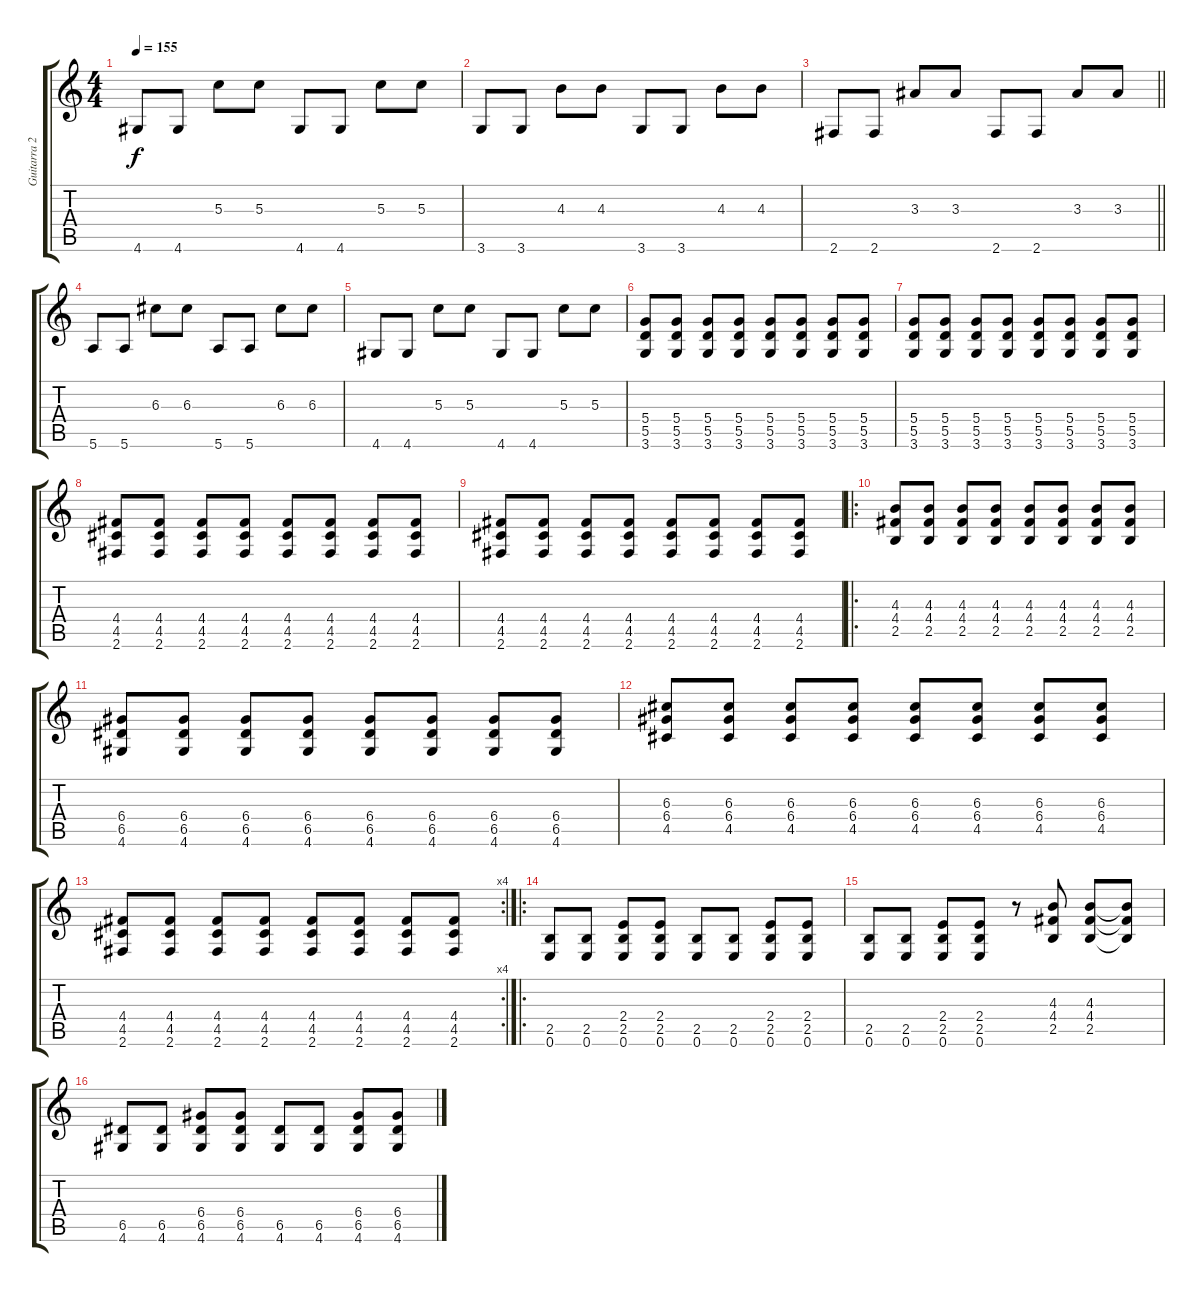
\track ("Guitarra 2 RSE" "Guitarra 2") {instrument overdrivenguitar}
\staff {score tabs}
\tuning (E4 B3 G3 D3 A2 E2) {hide}
\ts (4 4)
\tempo 155
\clef g2
\ks c
4.6.8{dy f} 4.6.8 5.3.8 5.3.8 4.6.8 4.6.8 5.3.8 5.3.8 |
3.6.8 3.6.8 4.3.8 4.3.8 3.6.8 3.6.8 4.3.8 4.3.8 |
\barLineRight lightlight
2.6.8 2.6.8 3.3.8 3.3.8 2.6.8 2.6.8 3.3.8 3.3.8 |
5.6.8 5.6.8 6.3.8 6.3.8 5.6.8 5.6.8 6.3.8 6.3.8 |
4.6.8 4.6.8 5.3.8 5.3.8 4.6.8 4.6.8 5.3.8 5.3.8 |
(5.4 5.5 3.6).8 (5.4 5.5 3.6).8 (5.4 5.5 3.6).8 (5.4 5.5 3.6).8 (5.4 5.5 3.6).8 (5.4 5.5 3.6).8 (5.4 5.5 3.6).8 (5.4 5.5 3.6).8 |
(5.4 5.5 3.6).8 (5.4 5.5 3.6).8 (5.4 5.5 3.6).8 (5.4 5.5 3.6).8 (5.4 5.5 3.6).8 (5.4 5.5 3.6).8 (5.4 5.5 3.6).8 (5.4 5.5 3.6).8 |
(4.4 4.5 2.6).8 (4.4 4.5 2.6).8 (4.4 4.5 2.6).8 (4.4 4.5 2.6).8 (4.4 4.5 2.6).8 (4.4 4.5 2.6).8 (4.4 4.5 2.6).8 (4.4 4.5 2.6).8 |
(4.4 4.5 2.6).8 (4.4 4.5 2.6).8 (4.4 4.5 2.6).8 (4.4 4.5 2.6).8 (4.4 4.5 2.6).8 (4.4 4.5 2.6).8 (4.4 4.5 2.6).8 (4.4 4.5 2.6).8 |
\ro
(4.3 4.4 2.5).8 (4.3 4.4 2.5).8 (4.3 4.4 2.5).8 (4.3 4.4 2.5).8 (4.3 4.4 2.5).8 (4.3 4.4 2.5).8 (4.3 4.4 2.5).8 (4.3 4.4 2.5).8 |
(6.4 6.5 4.6).8 (6.4 6.5 4.6).8 (6.4 6.5 4.6).8 (6.4 6.5 4.6).8 (6.4 6.5 4.6).8 (6.4 6.5 4.6).8 (6.4 6.5 4.6).8 (6.4 6.5 4.6).8 |
(6.3 6.4 4.5).8 (6.3 6.4 4.5).8 (6.3 6.4 4.5).8 (6.3 6.4 4.5).8 (6.3 6.4 4.5).8 (6.3 6.4 4.5).8 (6.3 6.4 4.5).8 (6.3 6.4 4.5).8 |
\rc 4
(4.4 4.5 2.6).8 (4.4 4.5 2.6).8 (4.4 4.5 2.6).8 (4.4 4.5 2.6).8 (4.4 4.5 2.6).8 (4.4 4.5 2.6).8 (4.4 4.5 2.6).8 (4.4 4.5 2.6).8 |
\ro
(2.5 0.6).8 (2.5 0.6).8 (2.4 2.5 0.6).8 (2.4 2.5 0.6).8 (2.5 0.6).8 (2.5 0.6).8 (2.4 2.5 0.6).8 (2.4 2.5 0.6).8 |
(2.5 0.6).8 (2.5 0.6).8 (2.4 2.5 0.6).8 (2.4 2.5 0.6).8 r.8 (4.3 4.4 2.5).8 (4.3 4.4 2.5).8 (4.3{t} 4.4{t} 2.5{t}).8 |
(6.5 4.6).8 (6.5 4.6).8 (6.4 6.5 4.6).8 (6.4 6.5 4.6).8 (6.5 4.6).8 (6.5 4.6).8 (6.4 6.5 4.6).8 (6.4 6.5 4.6).8
